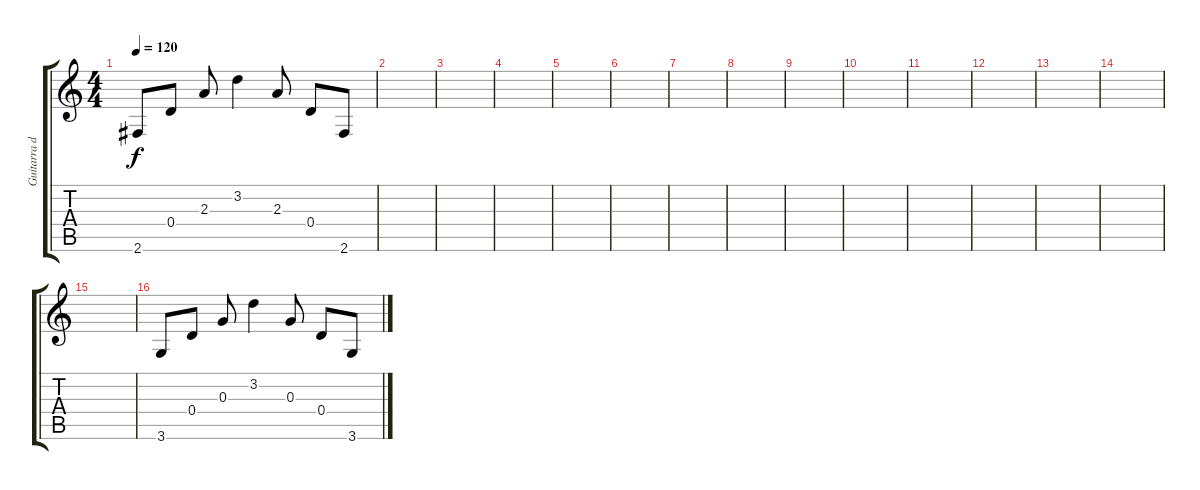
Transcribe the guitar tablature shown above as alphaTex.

\track ("Guitarra dedilhado" "Guitarra d") {instrument electricguitarclean}
\staff {score tabs}
\tuning (E4 B3 G3 D3 A2 E2) {hide}
\ts (4 4)
\tempo 120
\clef g2
\ks c
2.6.8{dy f} 0.4.8 2.3.8 3.2.4 2.3.8 0.4.8 2.6.8 |
|
|
|
|
|
|
|
|
|
|
|
|
|
|
3.6.8 0.4.8 0.3.8 3.2.4 0.3.8 0.4.8 3.6.8
